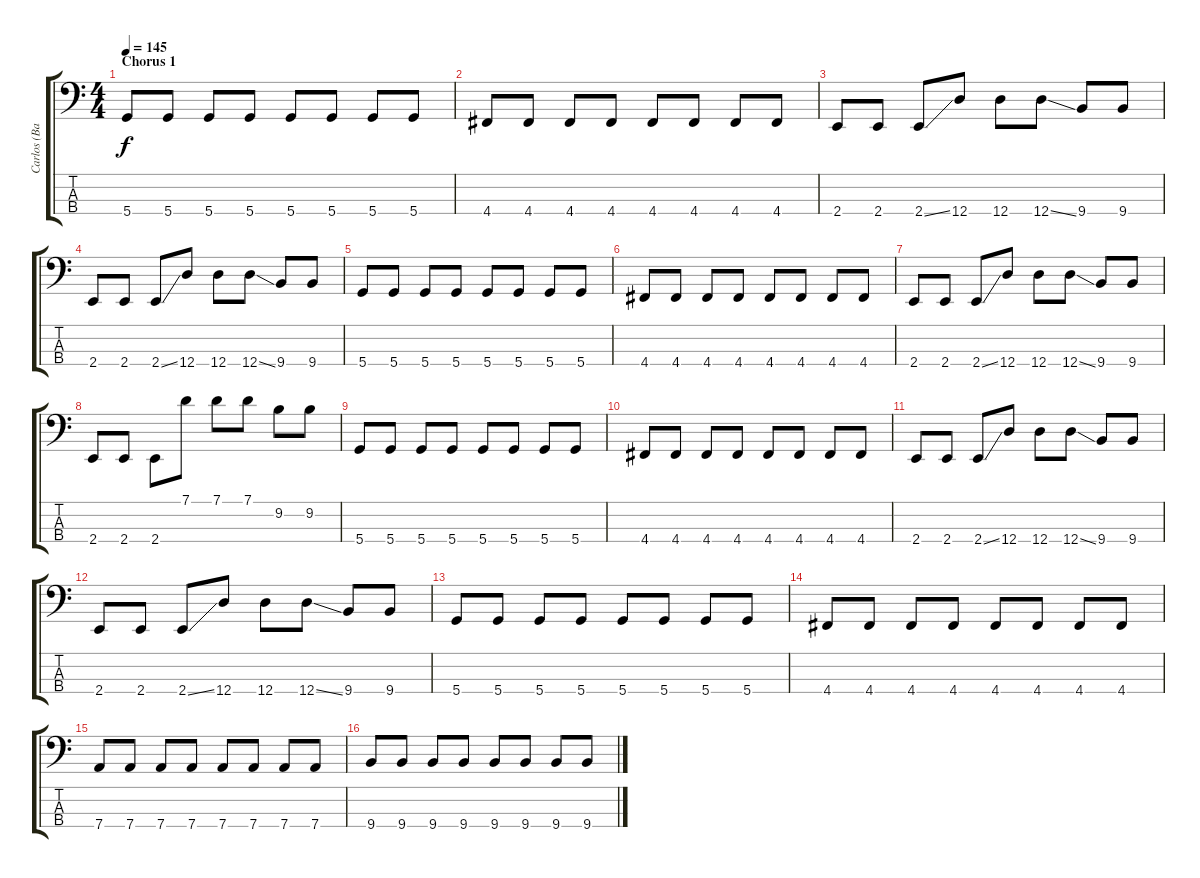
\track ("Carlos (Bass)" "Carlos (Ba") {instrument electricbasspick}
\staff {score tabs}
\tuning (G2 D2 A1 D1) {hide}
\ts (4 4)
\section ("" "Chorus 1")
\tempo 145
\clef f4
\ks c
5.4.8{dy f} 5.4.8 5.4.8 5.4.8 5.4.8 5.4.8 5.4.8 5.4.8 |
4.4.8 4.4.8 4.4.8 4.4.8 4.4.8 4.4.8 4.4.8 4.4.8 |
2.4.8 2.4.8 2.4{ss}.8 12.4.8 12.4.8 12.4{ss}.8 9.4.8 9.4.8 |
2.4.8 2.4.8 2.4{ss}.8 12.4.8 12.4.8 12.4{ss}.8 9.4.8 9.4.8 |
5.4.8 5.4.8 5.4.8 5.4.8 5.4.8 5.4.8 5.4.8 5.4.8 |
4.4.8 4.4.8 4.4.8 4.4.8 4.4.8 4.4.8 4.4.8 4.4.8 |
2.4.8 2.4.8 2.4{ss}.8 12.4.8 12.4.8 12.4{ss}.8 9.4.8 9.4.8 |
2.4.8 2.4.8 2.4.8 7.1.8 7.1.8 7.1.8 9.2.8 9.2.8 |
5.4.8 5.4.8 5.4.8 5.4.8 5.4.8 5.4.8 5.4.8 5.4.8 |
4.4.8 4.4.8 4.4.8 4.4.8 4.4.8 4.4.8 4.4.8 4.4.8 |
2.4.8 2.4.8 2.4{ss}.8 12.4.8 12.4.8 12.4{ss}.8 9.4.8 9.4.8 |
2.4.8 2.4.8 2.4{ss}.8 12.4.8 12.4.8 12.4{ss}.8 9.4.8 9.4.8 |
5.4.8 5.4.8 5.4.8 5.4.8 5.4.8 5.4.8 5.4.8 5.4.8 |
4.4.8 4.4.8 4.4.8 4.4.8 4.4.8 4.4.8 4.4.8 4.4.8 |
7.4.8 7.4.8 7.4.8 7.4.8 7.4.8 7.4.8 7.4.8 7.4.8 |
9.4.8 9.4.8 9.4.8 9.4.8 9.4.8 9.4.8 9.4.8 9.4.8
